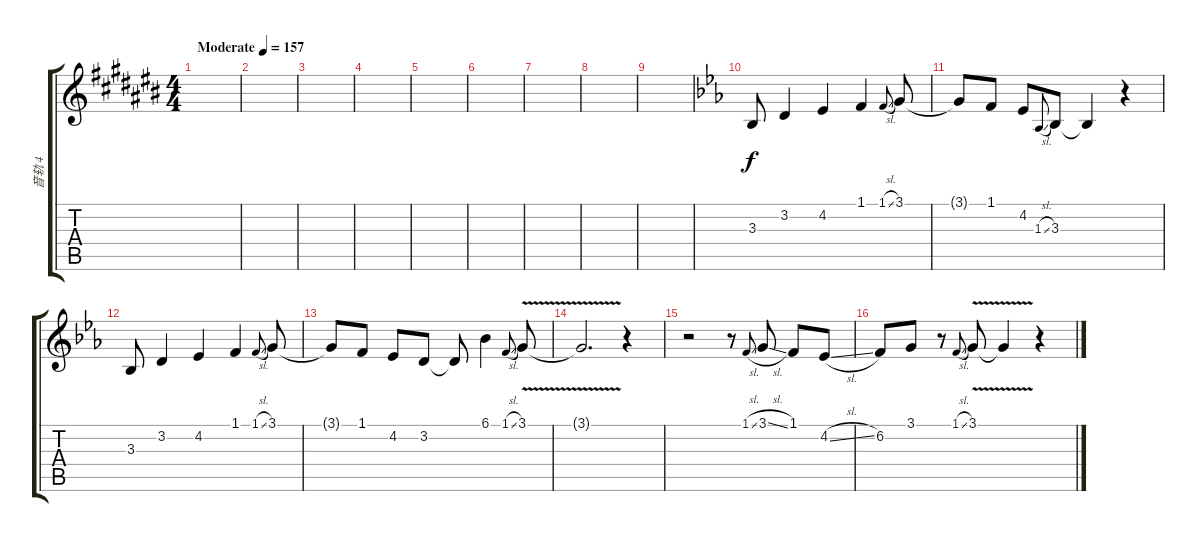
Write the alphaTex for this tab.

\track ("音轨 4" "音轨 4") {instrument flute}
\staff {score tabs}
\tuning (E4 B3 G3 D3 A2 E2) {hide}
\ts (4 4)
\tempo (157 "Moderate")
\clef g2
\ks c#
|
|
|
|
|
|
|
|
|
\ks eb
3.3.8 3.2.4 4.2.4 1.1.4 1.1{sl}.8{gr onbeat} 3.1.8 |
3.1{t}.8 1.1.8 4.2.8 1.3{sl}.8{gr onbeat} 3.3.8 3.3{t}.4 r.4 |
3.3.8 3.2.4 4.2.4 1.1.4 1.1{sl}.8{gr onbeat} 3.1.8 |
3.1{t}.8 1.1.8 4.2.8 3.2.8 3.2{t}.8 6.1.4 1.1{sl}.8{gr onbeat} 3.1{v}.8 |
3.1{t}.2{d} r.4 |
r.2 r.8 1.1{sl}.8{gr onbeat} 3.1{sl}.8 1.1.8 4.2{sl}.8 |
6.2.8 3.1.8 r.8 1.1{sl}.8{gr onbeat} 3.1{v}.8 3.1{t}.4 r.4
